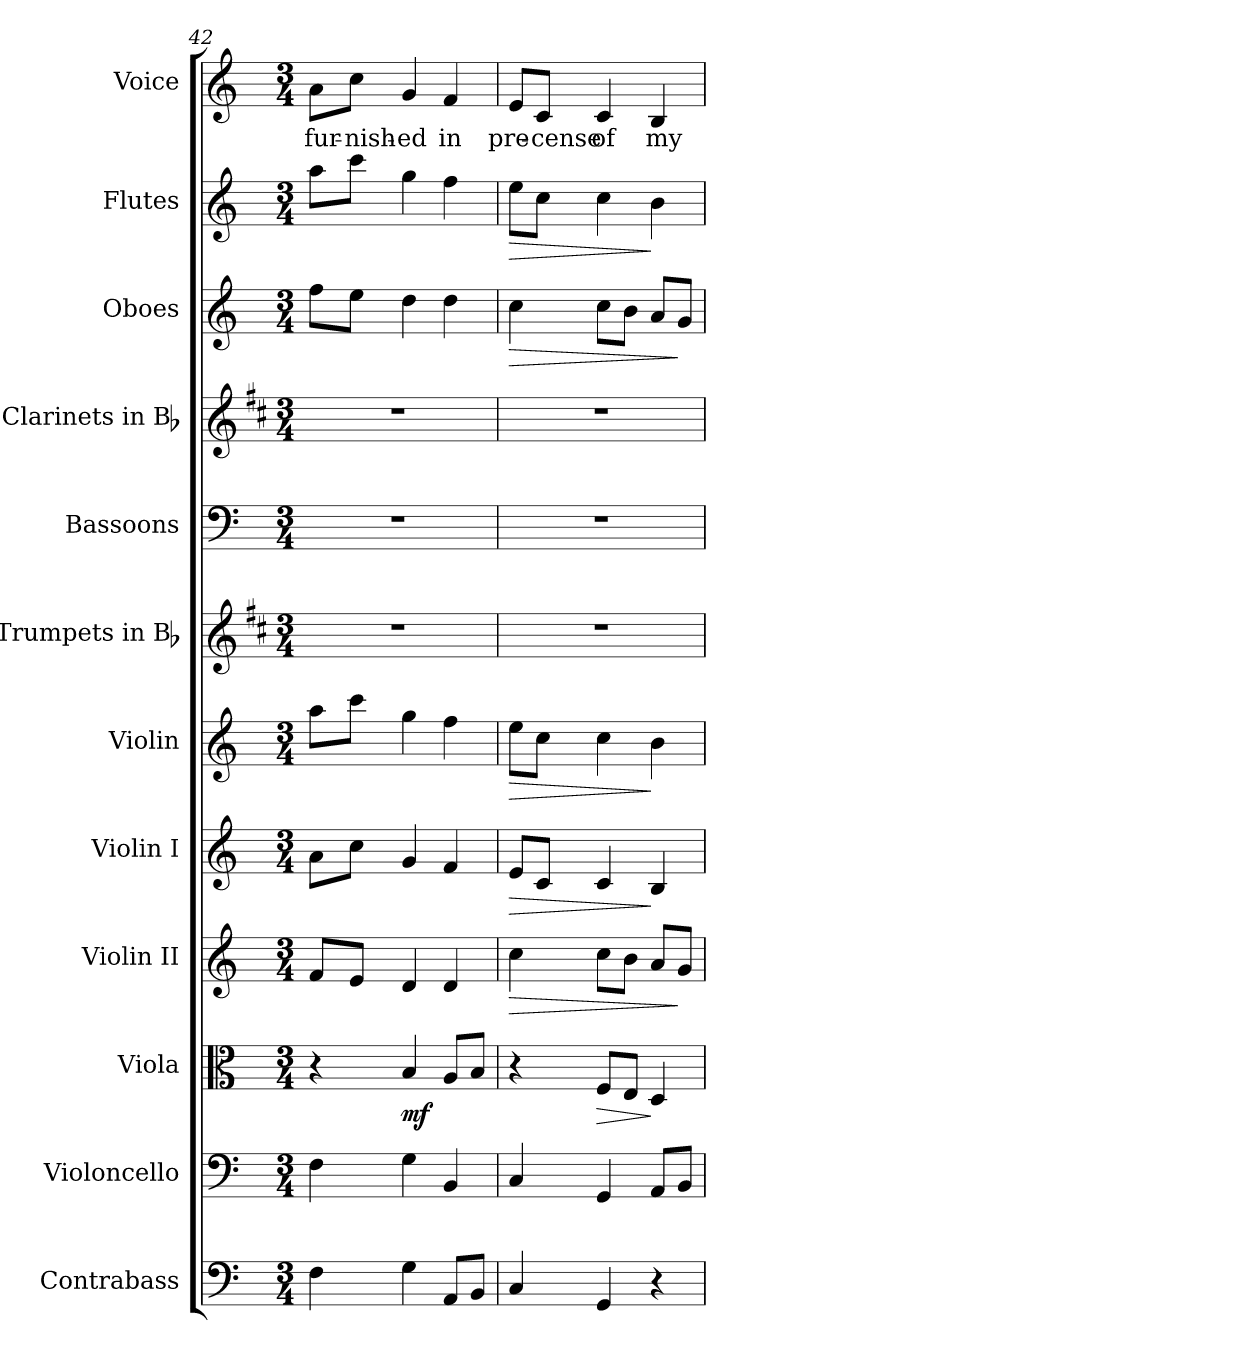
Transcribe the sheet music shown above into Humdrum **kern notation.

**kern	**kern	**kern	**dynam	**kern	**dynam	**kern	**dynam	**kern	**dynam	**kern	**kern	**kern	**kern	**dynam	**kern	**dynam	**kern	**text
*part12	*part11	*part10	*part10	*part9	*part9	*part8	*part8	*part7	*part7	*part6	*part5	*part4	*part3	*part3	*part2	*part2	*part1	*part1
*staff12	*staff11	*staff10	*staff10	*staff9	*staff9	*staff8	*staff8	*staff7	*staff7	*staff6	*staff5	*staff4	*staff3	*staff3	*staff2	*staff2	*staff1	*staff1
*I"Contrabass	*I"Violoncello	*I"Viola	*	*I"Violin II	*	*I"Violin I	*	*I"Violin	*	*I"Trumpets in Bb	*I"Bassoons	*I"Clarinets in Bb	*I"Oboes	*	*I"Flutes	*	*I"Voice	*
*I'Cb.	*I'Vc.	*I'Vla.	*	*I'Vln. II	*	*I'Vln. I	*	*I'Vln.	*	*I'Tpt.	*I'Bsn.	*I'Cl.	*I'Ob.	*	*I'Fl.	*	*I'Voice	*
*clefF4	*clefF4	*clefC3	*	*clefG2	*	*clefG2	*	*clefG2	*	*clefG2	*clefF4	*clefG2	*clefG2	*	*clefG2	*	*clefG2	*
*ITrd7c12	*	*	*	*	*	*	*	*	*	*ITrd1c2	*	*ITrd1c2	*	*	*	*	*	*
*k[]	*k[]	*k[]	*	*k[]	*	*k[]	*	*k[]	*	*k[]	*k[]	*k[]	*k[]	*	*k[]	*	*k[]	*
*C:	*C:	*C:	*	*C:	*	*C:	*	*C:	*	*C:	*C:	*C:	*C:	*	*C:	*	*C:	*
*M3/4	*M3/4	*M3/4	*	*M3/4	*	*M3/4	*	*M3/4	*	*M3/4	*M3/4	*M3/4	*M3/4	*	*M3/4	*	*M3/4	*
=42	=42	=42	=42	=42	=42	=42	=42	=42	=42	=42	=42	=42	=42	=42	=42	=42	=42	=42
!	!	!	!	!	!	!	!	!	!	!LO:N:vis=1	!LO:N:vis=1	!LO:N:vis=1	!	!	!	!	!	!
!	!	!	!	!	!	!	!	!	!	!	!	!	!	!	!	!	!	!LO:LY:b:color=#000000
4FFi\	4Fi\	4r	.	8fi/L	.	8ai\L	.	8aai\L	.	2.r	2.r	2.r	8ffi\L	.	8aai\L	.	8ai\L	fur-
!	!	!	!	!	!	!	!	!	!	!	!	!	!	!	!	!	!	!LO:LY:b:color=#000000
.	.	.	.	8ei/J	.	8cci\J	.	8ccci\J	.	.	.	.	8eei\J	.	8ccci\J	.	8cci\J	-nish-
!	!	!	!	!	!	!	!	!	!	!	!	!	!	!	!	!	!	!LO:LY:b:color=#000000
4GGi\	4Gi\	4Bi/	mf	4di/	.	4gi/	.	4ggi\	.	.	.	.	4ddi\	.	4ggi\	.	4gi/	-ed
!	!	!	!	!	!	!	!	!	!	!	!	!	!	!	!	!	!	!LO:LY:b:color=#000000
8AAAi/L	4BBi/	8Ai/L	.	4di/	.	4fi/	.	4ffi\	.	.	.	.	4ddi\	.	4ffi\	.	4fi/	in
8BBBi/J	.	8Bi/J	.	.	.	.	.	.	.	.	.	.	.	.	.	.	.	.
=43	=43	=43	=43	=43	=43	=43	=43	=43	=43	=43	=43	=43	=43	=43	=43	=43	=43	=43
!	!	!	!	!	!LO:HP:b	!	!LO:HP:b	!	!LO:HP:b	!LO:N:vis=1	!LO:N:vis=1	!LO:N:vis=1	!	!LO:HP:b	!	!LO:HP:b	!	!
!	!	!	!	!	!	!	!	!	!	!	!	!	!	!	!	!	!	!LO:LY:b:color=#000000
4CCi/	4Ci/	4r	.	4cci\	>	8ei/L	>	8eei\L	>	2.r	2.r	2.r	4cci\	>	8eei\L	>	8ei/L	pre-
!	!	!	!	!	!	!	!	!	!	!	!	!	!	!	!	!	!	!LO:LY:b:color=#000000
.	.	.	.	.	.	8ci/J	.	8cci\J	.	.	.	.	.	.	8cci\J	.	8ci/J	-cense
!	!	!	!LO:HP:b	!	!	!	!	!	!	!	!	!	!	!	!	!	!	!
!	!	!	!	!	!	!	!	!	!	!	!	!	!	!	!	!	!	!LO:LY:b:color=#000000
4GGGi/	4GGi/	8Fi/L	>	8cci\L	.	4ci/	.	4cci\	.	.	.	.	8cci\L	.	4cci\	.	4ci/	of
.	.	8Ei/J	.	8bi\J	.	.	.	.	.	.	.	.	8bi\J	.	.	.	.	.
!	!	!	!	!	!	!	!	!	!	!	!	!	!	!	!	!	!	!LO:LY:b:color=#000000
4r	8AAi/L	4Di/	]	8ai/L	.	4Bi/	]	4bi\	]	.	.	.	8ai/L	.	4bi\	]	4Bi/	my
.	8BBi/J	.	.	8gi/J	]	.	.	.	.	.	.	.	8gi/J	]	.	.	.	.
=	=	=	=	=	=	=	=	=	=	=	=	=	=	=	=	=	=	=
*-	*-	*-	*-	*-	*-	*-	*-	*-	*-	*-	*-	*-	*-	*-	*-	*-	*-	*-
